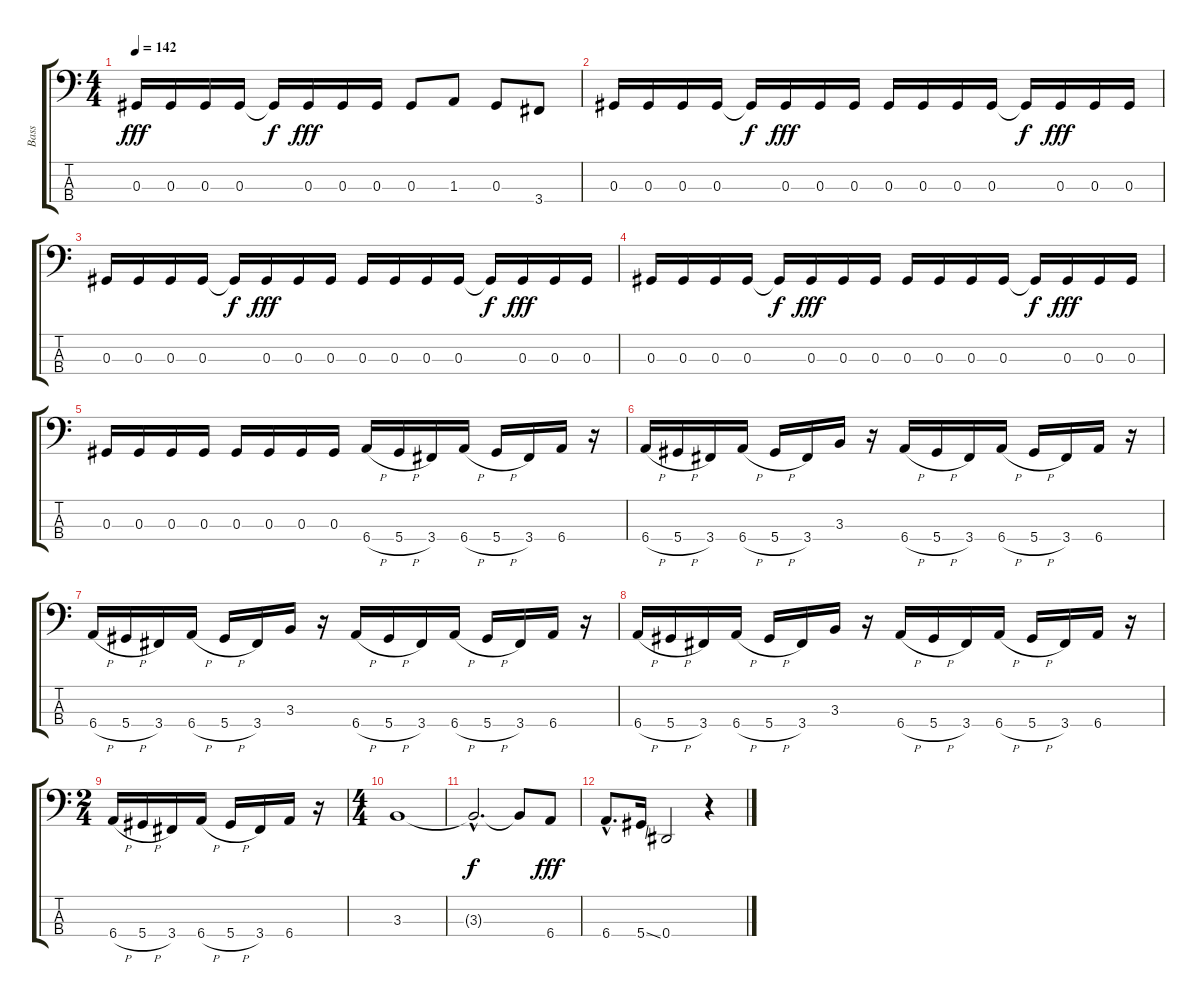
\track ("Bass" "Bass") {instrument electricbassfinger}
\staff {score tabs}
\tuning (Gb2 Db2 Ab1 Eb1) {hide}
\ts (4 4)
\tempo 142
\clef f4
\ks c
0.3.16{dy fff} 0.3.16 0.3.16 0.3.16 0.3{t}.16{dy f} 0.3.16{dy fff} 0.3.16 0.3.16 0.3.8 1.3.8 0.3.8 3.4.8 |
0.3.16 0.3.16 0.3.16 0.3.16 0.3{t}.16{dy f} 0.3.16{dy fff} 0.3.16 0.3.16 0.3.16 0.3.16 0.3.16 0.3.16 0.3{t}.16{dy f} 0.3.16{dy fff} 0.3.16 0.3.16 |
0.3.16 0.3.16 0.3.16 0.3.16 0.3{t}.16{dy f} 0.3.16{dy fff} 0.3.16 0.3.16 0.3.16 0.3.16 0.3.16 0.3.16 0.3{t}.16{dy f} 0.3.16{dy fff} 0.3.16 0.3.16 |
0.3.16 0.3.16 0.3.16 0.3.16 0.3{t}.16{dy f} 0.3.16{dy fff} 0.3.16 0.3.16 0.3.16 0.3.16 0.3.16 0.3.16 0.3{t}.16{dy f} 0.3.16{dy fff} 0.3.16 0.3.16 |
0.3.16 0.3.16 0.3.16 0.3.16 0.3.16 0.3.16 0.3.16 0.3.16 6.4{h}.16 5.4{h}.16 3.4.16 6.4{h}.16 5.4{h}.16 3.4.16 6.4.16 r.16 |
6.4{h}.16 5.4{h}.16 3.4.16 6.4{h}.16 5.4{h}.16 3.4.16 3.3.16 r.16 6.4{h}.16 5.4{h}.16 3.4.16 6.4{h}.16 5.4{h}.16 3.4.16 6.4.16 r.16 |
6.4{h}.16 5.4{h}.16 3.4.16 6.4{h}.16 5.4{h}.16 3.4.16 3.3.16 r.16 6.4{h}.16 5.4{h}.16 3.4.16 6.4{h}.16 5.4{h}.16 3.4.16 6.4.16 r.16 |
6.4{h}.16 5.4{h}.16 3.4.16 6.4{h}.16 5.4{h}.16 3.4.16 3.3.16 r.16 6.4{h}.16 5.4{h}.16 3.4.16 6.4{h}.16 5.4{h}.16 3.4.16 6.4.16 r.16 |
\ts (2 4)
6.4{h}.16 5.4{h}.16 3.4.16 6.4{h}.16 5.4{h}.16 3.4.16 6.4.16 r.16 |
\ts (4 4)
3.3.1 |
3.3{hac t}.2{d dy f} 3.3{t}.8 6.4.8{dy fff} |
6.4{hac}.8{d} 5.4{ss}.16 0.4.2 r.4
